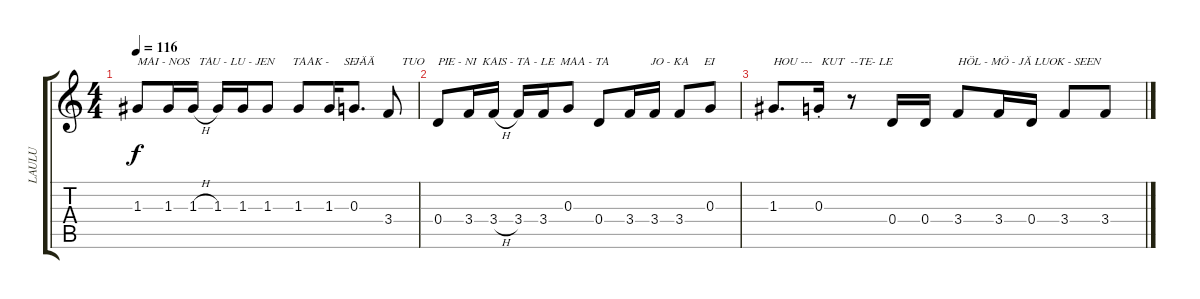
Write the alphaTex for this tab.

\track ("LAULU" "LAULU") {instrument electricguitarjazz}
\staff {score tabs}
\tuning (E4 B3 G3 D3 A2 E2) {hide}
\ts (4 4)
\tempo 116
\clef g2
\ks c
1.3.8{txt "MAI - NOS   TAU - LU - JEN      TAAK -     SE -" dy f} 1.3.16 1.3{h}.16 1.3.16 1.3.16 1.3.8 1.3.8 1.3.16 0.3.8{d txt "JÄÄ         TUO"} 3.4.8 |
0.4.8{txt "PIE - NI  KAIS - TA - LE  MAA - TA"} 3.4.16 3.4{h}.16 3.4.16 3.4.16 0.3.8 0.4.8 3.4.16{txt "       JO - KA     EI"} 3.4.16 3.4.8 0.3.8 |
1.3.8{d txt "HOU ---   KUT  --TE- LE"} 0.3{st}.16 r.8 0.4.16 0.4.16 3.4.8{txt "HÖL - MÖ - JÄ LUOK - SEEN"} 3.4.16 0.4.16 3.4.8 3.4.8
